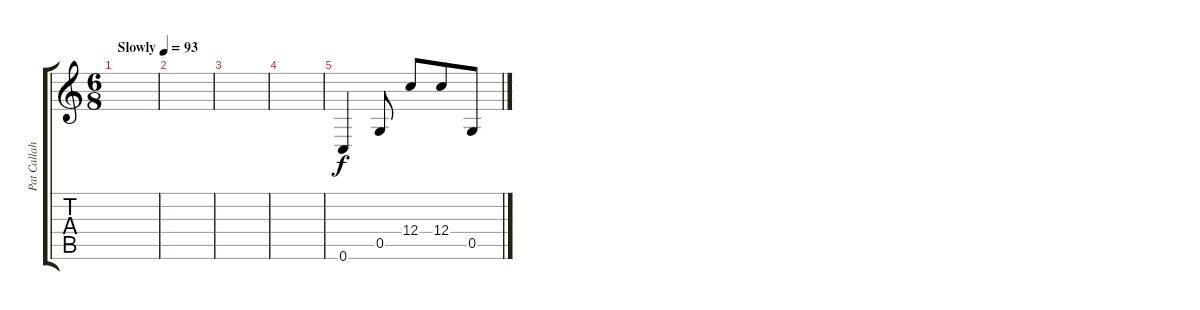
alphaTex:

\track ("Pat Callahan [Rythm Guitar]" "Pat Callah") {instrument electricguitarclean}
\staff {score tabs}
\tuning (D4 A3 F3 C3 G2 C2) {hide}
\ts (6 8)
\tempo (93 "Slowly")
\clef g2
\ks c
|
|
|
|
0.6.4 0.5.8 12.4.8 12.4.8 0.5.8
